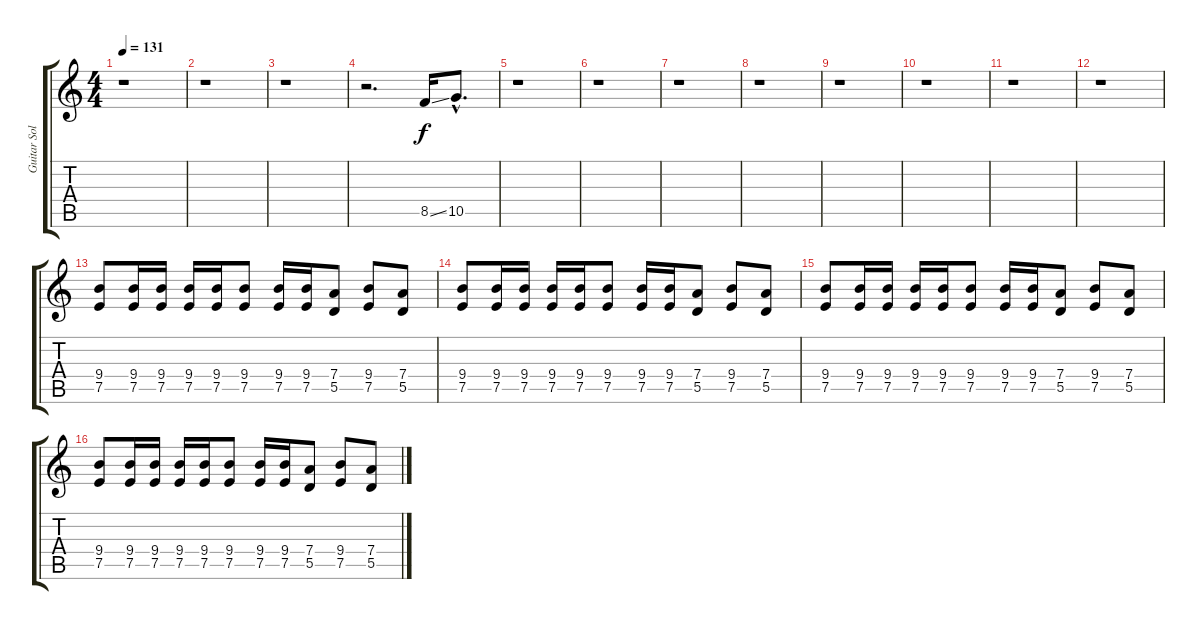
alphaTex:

\track ("Guitar Solo And Fills" "Guitar Sol") {instrument distortionguitar}
\staff {score tabs}
\tuning (E4 B3 G3 D3 A2 E2) {hide}
\ts (4 4)
\tempo 131
\clef g2
\ks c
r.1{dy f instrument distortionguitar} |
r.1 |
r.1 |
r.2{d} 8.5{ss}.16 10.5{hac}.8{d} |
r.1 |
r.1 |
r.1 |
r.1 |
r.1 |
r.1 |
r.1 |
r.1 |
(9.4 7.5).8 (9.4 7.5).16 (9.4 7.5).16 (9.4 7.5).16 (9.4 7.5).16 (9.4 7.5).8 (9.4 7.5).16 (9.4 7.5).16 (7.4 5.5).8 (9.4 7.5).8 (7.4 5.5).8 |
(9.4 7.5).8 (9.4 7.5).16 (9.4 7.5).16 (9.4 7.5).16 (9.4 7.5).16 (9.4 7.5).8 (9.4 7.5).16 (9.4 7.5).16 (7.4 5.5).8 (9.4 7.5).8 (7.4 5.5).8 |
(9.4 7.5).8 (9.4 7.5).16 (9.4 7.5).16 (9.4 7.5).16 (9.4 7.5).16 (9.4 7.5).8 (9.4 7.5).16 (9.4 7.5).16 (7.4 5.5).8 (9.4 7.5).8 (7.4 5.5).8 |
(9.4 7.5).8 (9.4 7.5).16 (9.4 7.5).16 (9.4 7.5).16 (9.4 7.5).16 (9.4 7.5).8 (9.4 7.5).16 (9.4 7.5).16 (7.4 5.5).8 (9.4 7.5).8 (7.4 5.5).8
